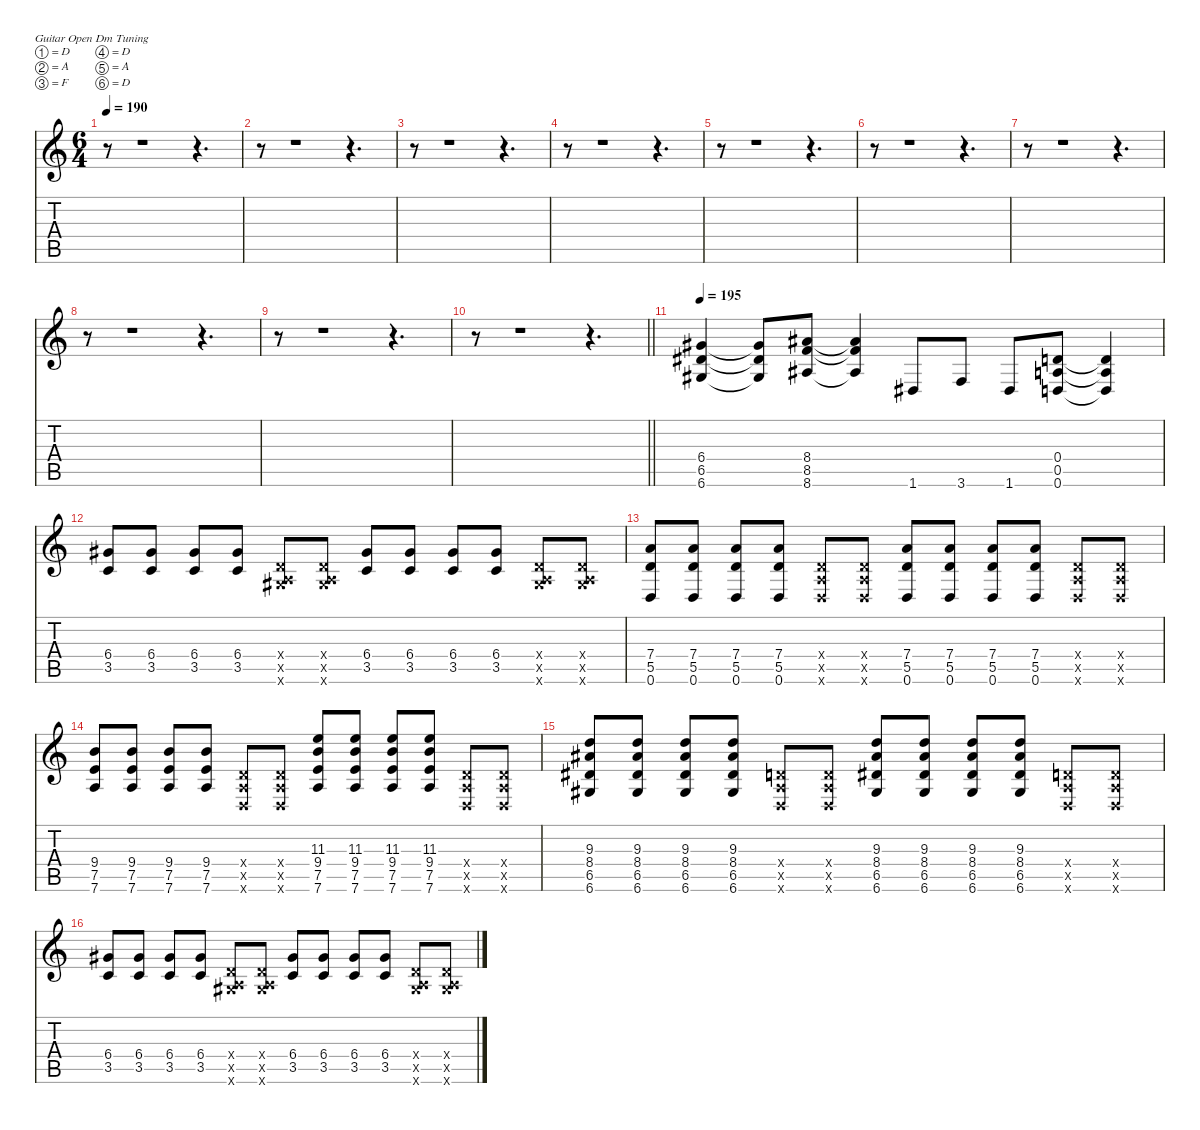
\defaultSystemsLayout 4
\hideDynamics
\bracketExtendMode nobrackets
\singleTrackTrackNamePolicy hidden
\multiTrackTrackNamePolicy hidden
\firstSystemTrackNameMode fullname
\firstSystemTrackNameOrientation horizontal
\otherSystemsTrackNameOrientation horizontal
\track ("Guitar 1" "dist.guit.") {instrument distortionguitar}
\staff {score tabs}
\tuning (D4 A3 F3 D3 A2 D2)
\ts (6 4)
\tempo 190
\clef g2
\ks c
r.8{dy f beam Down} r.1{beam Down} r.4{d beam Down} |
r.8{beam Down} r.1{beam Down} r.4{d beam Down} |
r.8{beam Down} r.1{beam Down} r.4{d beam Down} |
r.8{beam Down} r.1{beam Down} r.4{d beam Down} |
r.8{beam Down} r.1{beam Down} r.4{d beam Down} |
r.8{beam Down} r.1{beam Down} r.4{d beam Down} |
r.8{beam Down} r.1{beam Down} r.4{d beam Down} |
r.8{beam Down} r.1{beam Down} r.4{d beam Down} |
r.8{beam Down} r.1{beam Down} r.4{d beam Down} |
\barLineRight lightlight
r.8{beam Down} r.1{beam Down} r.4{d beam Down} |
\tempo 195
(6.4{acc #} 6.5{acc #} 6.6{acc #}).4{beam Up} (6.4{t acc #} 6.5{t acc #} 6.6{t acc #}).8{beam Up} (8.4{acc #} 8.5 8.6{acc #}).8{beam Up} (8.4{t acc #} 8.5{t} 8.6{t acc #}).4{beam Up} 1.6{acc #}.8{beam Up} 3.6.8{beam Up} 1.6{acc #}.8{beam Up} (0.4 0.5 0.6).8{beam Up} (0.4{t} 0.5{t} 0.6{t}).4{beam Up} |
(6.4{acc #} 3.5).8{beam Up} (6.4{acc #} 3.5).8{beam Up} (6.4{acc #} 3.5).8{beam Up} (6.4{acc #} 3.5).8{beam Up} (0.4{x} 0.5{x} 6.6{x acc #}).8{beam Up} (0.4{x} 0.5{x} 6.6{x acc #}).8{beam Up} (6.4{acc #} 3.5).8{beam Up} (6.4{acc #} 3.5).8{beam Up} (6.4{acc #} 3.5).8{beam Up} (6.4{acc #} 3.5).8{beam Up} (0.4{x} 0.5{x} 6.6{x acc #}).8{beam Up} (0.4{x} 0.5{x} 6.6{x acc #}).8{beam Up} |
(7.4 5.5 0.6).8{beam Up} (7.4 5.5 0.6).8{beam Up} (7.4 5.5 0.6).8{beam Up} (7.4 5.5 0.6).8{beam Up} (0.4{x} 0.5{x} 0.6{x}).8{beam Up} (0.4{x} 0.5{x} 0.6{x}).8{beam Up} (7.4 5.5 0.6).8{beam Up} (7.4 5.5 0.6).8{beam Up} (7.4 5.5 0.6).8{beam Up} (7.4 5.5 0.6).8{beam Up} (0.4{x} 0.5{x} 0.6{x}).8{beam Up} (0.4{x} 0.5{x} 0.6{x}).8{beam Up} |
(9.4 7.5 7.6).8{beam Up} (9.4 7.5 7.6).8{beam Up} (9.4 7.5 7.6).8{beam Up} (9.4 7.5 7.6).8{beam Up} (0.4{x} 0.5{x} 0.6{x}).8{beam Up} (0.4{x} 0.5{x} 0.6{x}).8{beam Up} (11.3 9.4 7.5 7.6).8{beam Up} (11.3 9.4 7.5 7.6).8{beam Up} (11.3 9.4 7.5 7.6).8{beam Up} (11.3 9.4 7.5 7.6).8{beam Up} (0.4{x} 0.5{x} 0.6{x}).8{beam Up} (0.4{x} 0.5{x} 0.6{x}).8{beam Up} |
(9.3 8.4{acc #} 6.5{acc #} 6.6{acc #}).8{beam Up} (9.3 8.4{acc #} 6.5{acc #} 6.6{acc #}).8{beam Up} (9.3 8.4{acc #} 6.5{acc #} 6.6{acc #}).8{beam Up} (9.3 8.4{acc #} 6.5{acc #} 6.6{acc #}).8{beam Up} (0.4{x} 0.5{x} 0.6{x}).8{beam Up} (0.4{x} 0.5{x} 0.6{x}).8{beam Up} (9.3 8.4{acc #} 6.5{acc #} 6.6{acc #}).8{beam Up} (9.3 8.4{acc #} 6.5{acc #} 6.6{acc #}).8{beam Up} (9.3 8.4{acc #} 6.5{acc #} 6.6{acc #}).8{beam Up} (9.3 8.4{acc #} 6.5{acc #} 6.6{acc #}).8{beam Up} (0.4{x} 0.5{x} 0.6{x}).8{beam Up} (0.4{x} 0.5{x} 0.6{x}).8{beam Up} |
(6.4{acc #} 3.5).8{beam Up} (6.4{acc #} 3.5).8{beam Up} (6.4{acc #} 3.5).8{beam Up} (6.4{acc #} 3.5).8{beam Up} (0.4{x} 0.5{x} 6.6{x acc #}).8{beam Up} (0.4{x} 0.5{x} 6.6{x acc #}).8{beam Up} (6.4{acc #} 3.5).8{beam Up} (6.4{acc #} 3.5).8{beam Up} (6.4{acc #} 3.5).8{beam Up} (6.4{acc #} 3.5).8{beam Up} (0.4{x} 0.5{x} 6.6{x acc #}).8{beam Up} (0.4{x} 0.5{x} 6.6{x acc #}).8{beam Up}
